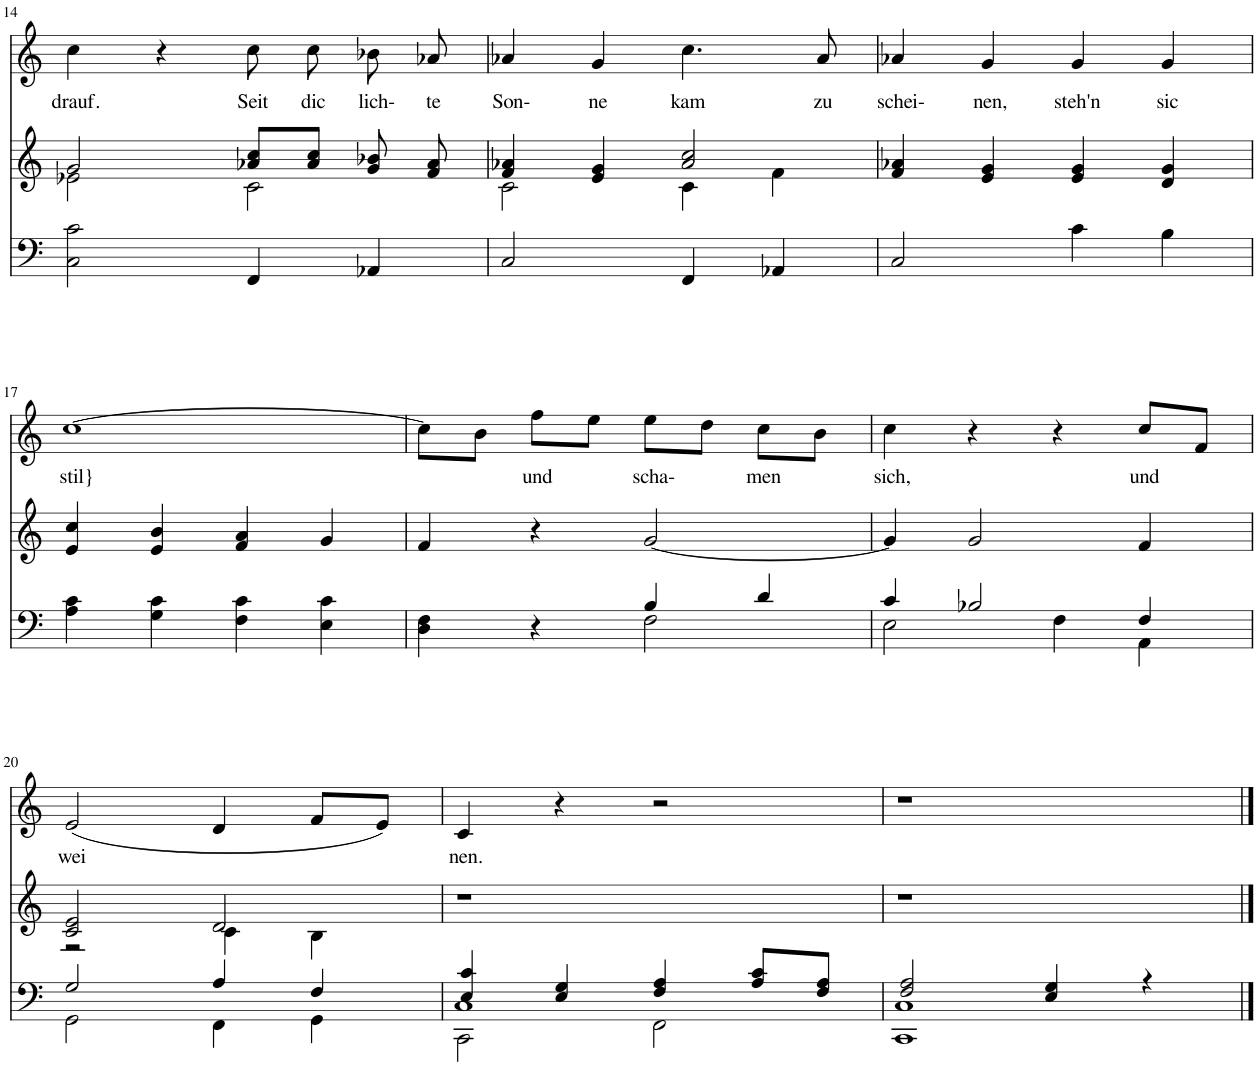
**kern	**kern	**kern	**text
*part3	*part2	*part1	*part1
*staff3	*staff2	*staff1	*staff1
*I"Piano	*I"Piano	*I"Piano	*
*I'Pno	*I'Pno	*I'Pno	*
!!LO:PB:g=z
*clefF4	*clefG2	*clefG2	*
*k[]	*k[]	*k[]	*
*M4/4	*M4/4	*M4/4	*
*met(c)	*met(c)	*met(c)	*
=14	=14	=14	=14
*	*^	*	*
!	!	!	!	!LO:LY:b
2C\ 2c\	2g/	2e-X\	4cc\	drauf.
.	.	.	4r	.
!	!	!	!	!LO:LY:b
4FF/	8a-X/ 8cc/L	2c\	8cc\	Seit
!	!	!	!	!LO:LY:b
.	8a-/ 8cc/J	.	8cc\	dic
!	!	!	!	!LO:LY:b
4AA-X/	8g/ 8b-X/	.	8b-X\	lich-
!	!	!	!	!LO:LY:b
.	8f/ 8a-/	.	8a-X/	te
=15	=15	=15	=15	=15
!	!	!	!	!LO:LY:b
2C/	4f/ 4a-X/	2c\	4a-X/	Son-
!	!	!	!	!LO:LY:b
.	4e/ 4g/	.	4g/	ne
!	!	!	!	!LO:LY:b
4FF/	2a-/ 2cc/	4c\	4.cc\	kam
4AA-X/	.	4f\	.	.
!	!	!	!	!LO:LY:b
.	.	.	8a-/	zu
*	*v	*v	*	*
=16	=16	=16	=16
!	!	!	!LO:LY:b
2C/	4f/ 4a-X/	4a-X/	schei-
!	!	!	!LO:LY:b
.	4e/ 4g/	4g/	nen,
!	!	!	!LO:LY:b
4c\	4e/ 4g/	4g/	steh'n
!	!	!	!LO:LY:b
4B\	4d/ 4g/	4g/	sic
!!LO:LB:g=z
=17	=17	=17	=17
!	!	!	!LO:LY:b
4A\ 4c\	4e/ 4cc/	[1cc	stil}
4G\ 4c\	4e/ 4b/	.	.
4F\ 4c\	4f/ 4a/	.	.
4E\ 4c\	4g/	.	.
=18	=18	=18	=18
*^	*	*	*
4ryy	4D\ 4F\	4f/	8cc\L]	.
.	.	.	8b\J	.
!	!	!	!	!LO:LY:b
4r	4ryy	4r	8ff\L	und
.	.	.	8ee\J	.
!	!	!	!	!LO:LY:b
4B/	2F\	[2g/	8ee\L	scha-
.	.	.	8dd\J	.
!	!	!	!	!LO:LY:b
4d/	.	.	8cc\L	men
.	.	.	8b\J	.
=19	=19	=19	=19	=19
!	!	!	!	!LO:LY:b
4c/	2E\	4g/]	4cc\	sich,
2B-X/	.	2g/	4r	.
.	4F\	.	4r	.
!	!	!	!	!LO:LY:b
4F/	4AA\	4f/	8cc/L	und
.	.	.	8f/J	.
!!LO:LB:g=z
=20	=20	=20	=20	=20
*	*	*^	*	*
!	!	!	!	!	!LO:LY:b
2G/	2GG\	2c/ 2e/	2r	(2e/	wei
4A/	4FF\	4c\	2d/	4d/	.
4F/	4GG\	4B\	.	8f/L	.
.	.	.	.	8e/J)	.
*	*	*v	*v	*	*
=21	=21	=21	=21	=21
*	*^	*	*	*
!	!	!	!	!	!LO:LY:b
2CC\	4E/ 4c/	1C	1r	4c/	nen.
.	4E/ 4G/	.	.	4r	.
2FF\	4F/ 4A/	.	.	2r	.
.	8A/ 8c/L	.	.	.	.
.	8F/ 8A/J	.	.	.	.
*	*v	*v	*	*	*
=22	=22	=22	=22	=22
2F/ 2A/	1CC 1C	1r	1r	.
4E/ 4G/	.	.	.	.
4r	.	.	.	.
*v	*v	*	*	*
==	==	==	==
*-	*-	*-	*-
